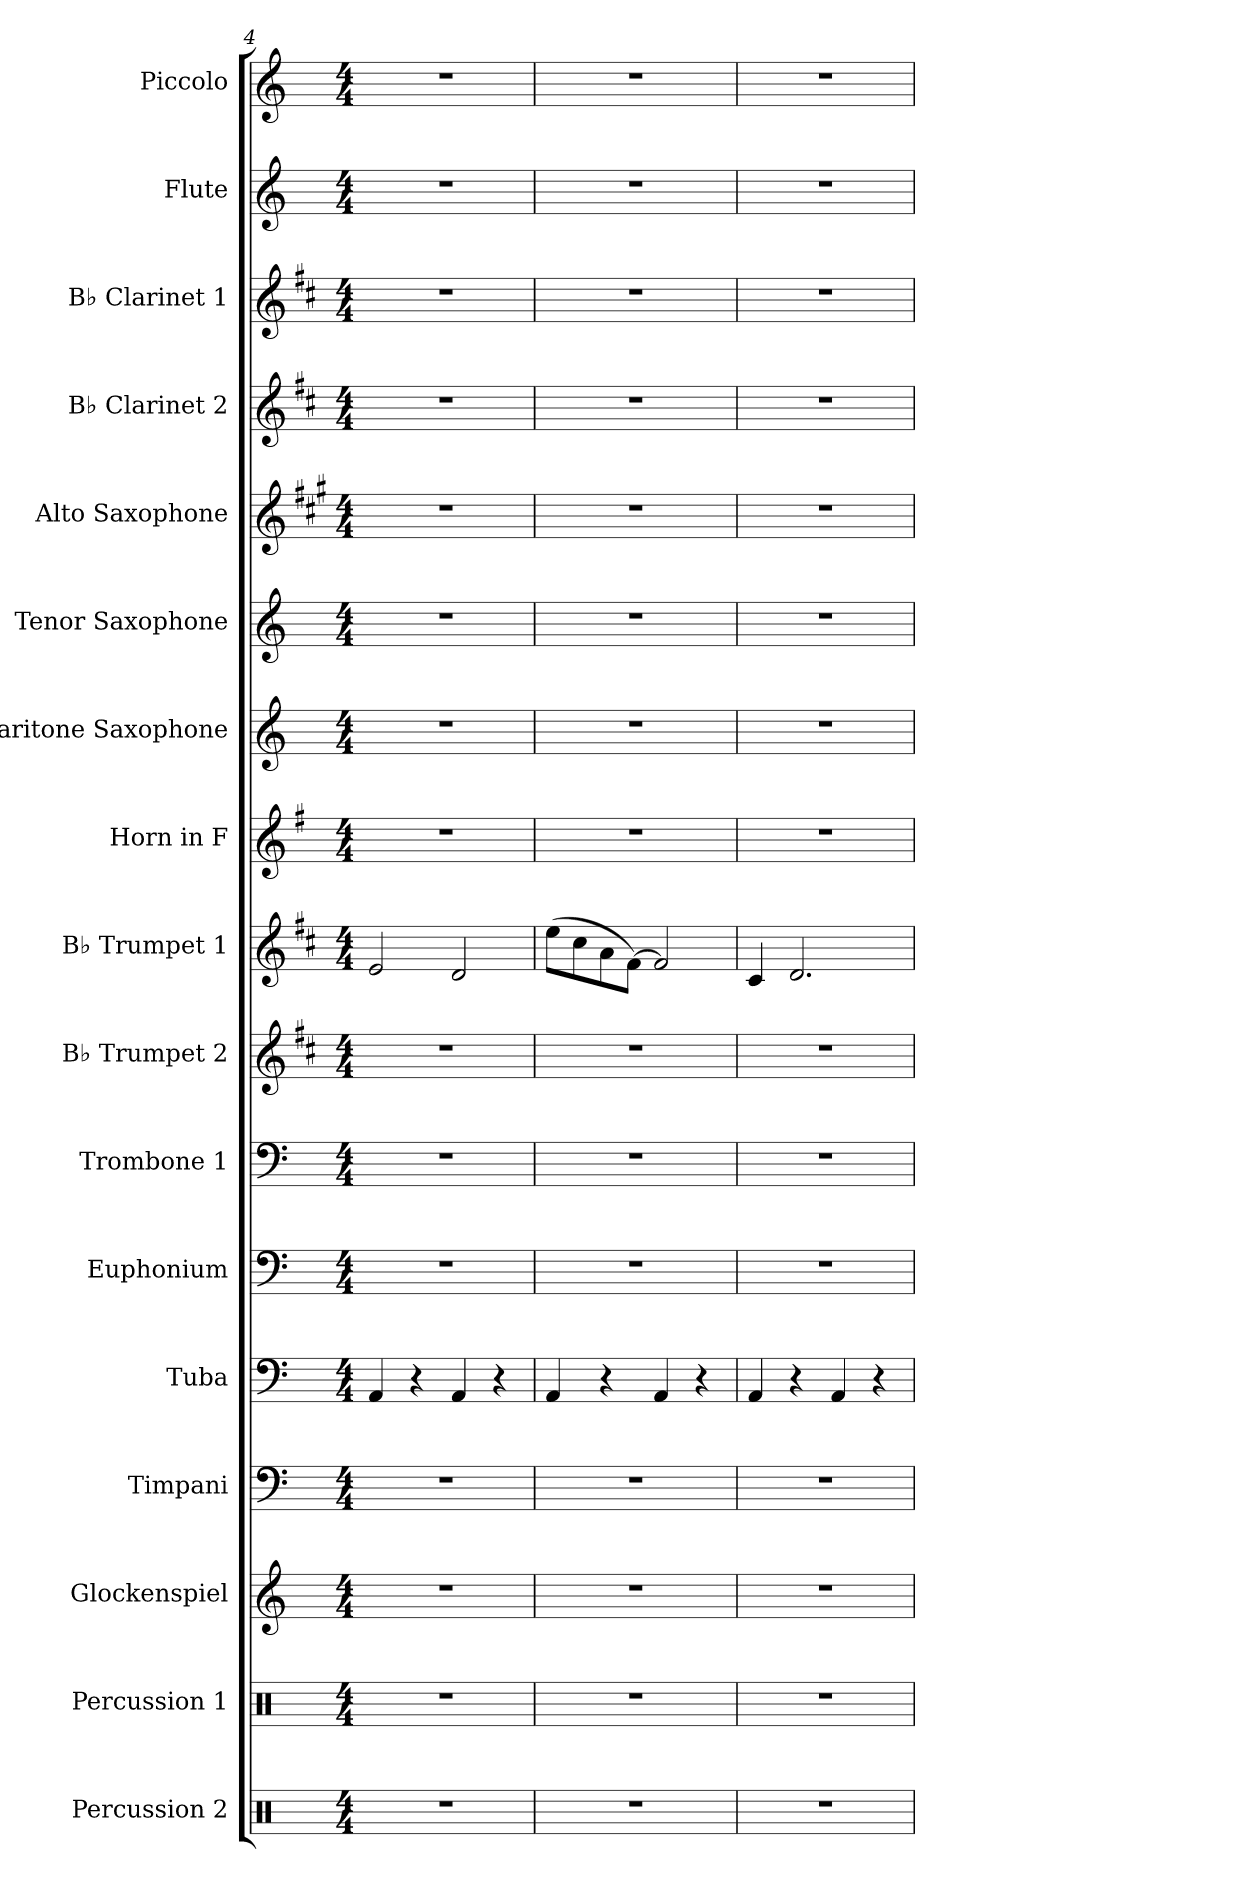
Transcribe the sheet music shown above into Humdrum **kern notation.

**kern	**kern	**kern	**kern	**kern	**kern	**kern	**kern	**kern	**kern	**kern	**kern	**kern	**kern	**kern	**kern	**kern
*part17	*part16	*part15	*part14	*part13	*part12	*part11	*part10	*part9	*part8	*part7	*part6	*part5	*part4	*part3	*part2	*part1
*staff17	*staff16	*staff15	*staff14	*staff13	*staff12	*staff11	*staff10	*staff9	*staff8	*staff7	*staff6	*staff5	*staff4	*staff3	*staff2	*staff1
*I"Percussion 2	*I"Percussion 1	*I"Glockenspiel	*I"Timpani	*I"Tuba	*I"Euphonium	*I"Trombone 1	*I"B♭ Trumpet 2	*I"B♭ Trumpet 1	*I"Horn in F	*I"Baritone Saxophone	*I"Tenor Saxophone	*I"Alto Saxophone	*I"B♭ Clarinet 2	*I"B♭ Clarinet 1	*I"Flute	*I"Piccolo
*I'Perc. 2	*I'Perc. 1	*I'Glk.	*I'Timp.	*I'Tba.	*I'Euph.	*I'Tbn. 1	*I'B♭ Tpt. 2	*I'B♭ Tpt. 1	*	*I'Bar. Sax.	*I'T. Sax.	*I'A. Sax.	*I'B♭ Cl. 2	*I'B♭ Cl. 1	*I'Fl.	*I'Picc.
*clefX	*clefX	*clefG2	*clefF4	*clefF4	*clefF4	*clefF4	*clefG2	*clefG2	*clefG2	*clefG2	*clefG2	*clefG2	*clefG2	*clefG2	*clefG2	*clefG2
*	*	*ITrd-14c-24	*	*	*	*	*ITrd1c2	*ITrd1c2	*ITrd4c7	*ITrd12c21	*ITrd8c14	*ITrd5c9	*ITrd1c2	*ITrd1c2	*	*ITrd-7c-12
*k[]	*k[]	*k[]	*k[]	*k[]	*k[]	*k[]	*k[]	*k[]	*k[]	*k[]	*k[]	*k[]	*k[]	*k[]	*k[]	*k[]
*M4/4	*M4/4	*M4/4	*M4/4	*M4/4	*M4/4	*M4/4	*M4/4	*M4/4	*M4/4	*M4/4	*M4/4	*M4/4	*M4/4	*M4/4	*M4/4	*M4/4
=4	=4	=4	=4	=4	=4	=4	=4	=4	=4	=4	=4	=4	=4	=4	=4	=4
1r	1r	1r	1r	4AA/	1r	1r	1r	2d/	1r	1r	1r	1r	1r	1r	1r	1r
.	.	.	.	4r	.	.	.	.	.	.	.	.	.	.	.	.
.	.	.	.	4AA/	.	.	.	2c/	.	.	.	.	.	.	.	.
.	.	.	.	4r	.	.	.	.	.	.	.	.	.	.	.	.
=5	=5	=5	=5	=5	=5	=5	=5	=5	=5	=5	=5	=5	=5	=5	=5	=5
1r	1r	1r	1r	4AA/	1r	1r	1r	(8dd\L	1r	1r	1r	1r	1r	1r	1r	1r
.	.	.	.	.	.	.	.	8b\	.	.	.	.	.	.	.	.
.	.	.	.	4r	.	.	.	8g\	.	.	.	.	.	.	.	.
.	.	.	.	.	.	.	.	[8e\J)	.	.	.	.	.	.	.	.
.	.	.	.	4AA/	.	.	.	2e/]	.	.	.	.	.	.	.	.
.	.	.	.	4r	.	.	.	.	.	.	.	.	.	.	.	.
=6	=6	=6	=6	=6	=6	=6	=6	=6	=6	=6	=6	=6	=6	=6	=6	=6
1r	1r	1r	1r	4AA/	1r	1r	1r	4B/	1r	1r	1r	1r	1r	1r	1r	1r
.	.	.	.	4r	.	.	.	2.c/	.	.	.	.	.	.	.	.
.	.	.	.	4AA/	.	.	.	.	.	.	.	.	.	.	.	.
.	.	.	.	4r	.	.	.	.	.	.	.	.	.	.	.	.
=	=	=	=	=	=	=	=	=	=	=	=	=	=	=	=	=
*-	*-	*-	*-	*-	*-	*-	*-	*-	*-	*-	*-	*-	*-	*-	*-	*-
